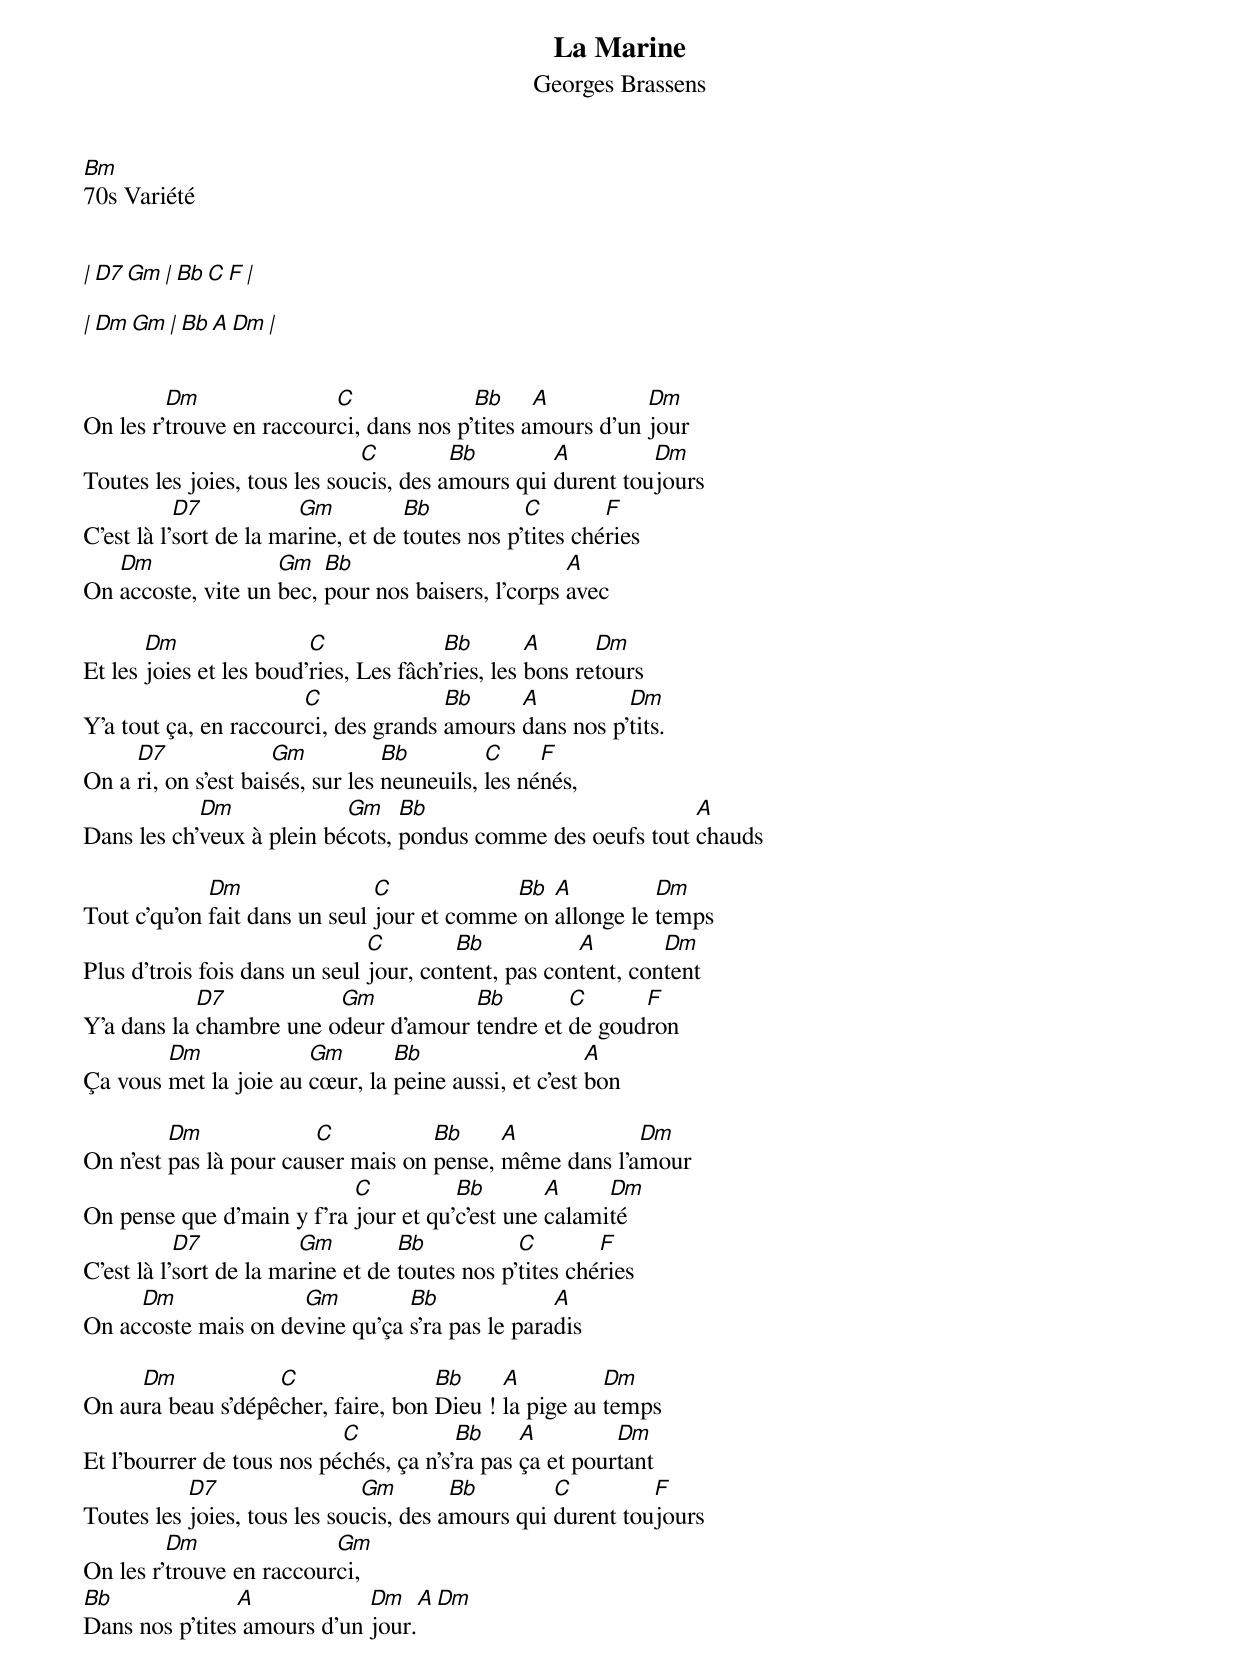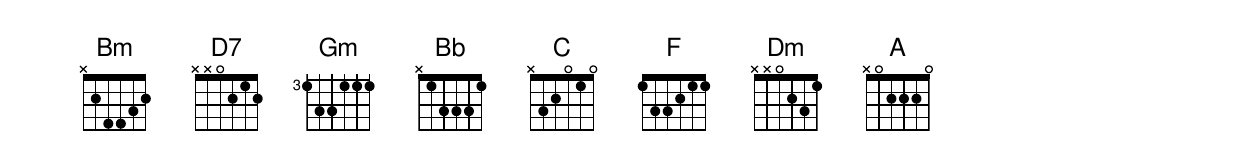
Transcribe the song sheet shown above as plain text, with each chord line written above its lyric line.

La Marine
Georges Brassens
Bm
70s Variété


| D7     Gm     | Bb C   F     |

| Dm     Gm     | Bb A   Dm    |


         Dm               C              Bb     A          Dm
On les r'trouve en raccourci, dans nos p'tites amours d'un jour
                              C         Bb        A         Dm
Toutes les joies, tous les soucis, des amours qui durent toujours
           D7           Gm          Bb           C        F
C'est là l'sort de la marine, et de toutes nos p'tites chéries
   Dm               Gm   Bb                        A
On accoste, vite un bec, pour nos baisers, l'corps avec

       Dm                C              Bb        A      Dm
Et les joies et les boud'ries, Les fâch'ries, les bons retours
                       C              Bb     A          Dm
Y'a tout ça, en raccourci, des grands amours dans nos p'tits.
     D7              Gm           Bb         C     F
On a ri, on s'est baisés, sur les neuneuils, les nénés,
            Dm             Gm    Bb                          A
Dans les ch'veux à plein bécots, pondus comme des oeufs tout chauds

             Dm                C            Bb  A          Dm
Tout c'qu'on fait dans un seul jour et comme on allonge le temps
                               C        Bb           A        Dm
Plus d’trois fois dans un seul jour, content, pas content, content
            D7           Gm           Bb        C      F
Y'a dans la chambre une odeur d'amour tendre et de goudron
        Dm             Gm       Bb                    A
Ça vous met la joie au cœur, la peine aussi, et c'est bon

         Dm             C           Bb     A            Dm
On n'est pas là pour causer mais on pense, même dans l'amour
                           C          Bb        A     Dm
On pense que d'main y f'ra jour et qu'c'est une calamité
           D7           Gm         Bb           C        F
C'est là l'sort de la marine et de toutes nos p'tites chéries
     Dm              Gm         Bb              A
On accoste mais on devine qu'ça s'ra pas le paradis

     Dm            C                Bb     A          Dm
On aura beau s'dépêcher, faire, bon Dieu ! la pige au temps
                           C            Bb     A         Dm
Et l'bourrer de tous nos péchés, ça n's'ra pas ça et pourtant
           D7                 Gm        Bb        C         F
Toutes les joies, tous les soucis, des amours qui durent toujours
         Dm               Gm
On les r'trouve en raccourci,
Bb              A            Dm    A  Dm
Dans nos p'tites amours d'un jour.
